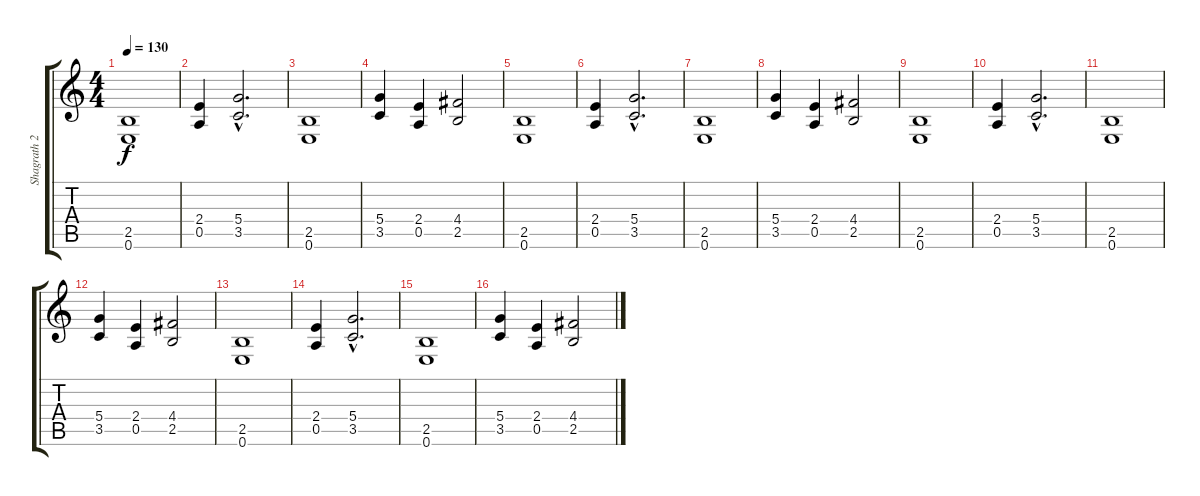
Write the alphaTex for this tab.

\track ("Shagrath 2" "Shagrath 2") {instrument overdrivenguitar}
\staff {score tabs}
\tuning (E4 B3 G3 D3 A2 E2) {hide}
\ts (4 4)
\tempo 130
\clef g2
\ks c
(2.5 0.6).1{dy f} |
(2.4 0.5).4 (5.4{hac} 3.5{hac}).2{d} |
(2.5 0.6).1 |
(5.4 3.5).4 (2.4 0.5).4 (4.4 2.5).2 |
(2.5 0.6).1 |
(2.4 0.5).4 (5.4{hac} 3.5{hac}).2{d} |
(2.5 0.6).1 |
(5.4 3.5).4 (2.4 0.5).4 (4.4 2.5).2 |
(2.5 0.6).1 |
(2.4 0.5).4 (5.4{hac} 3.5{hac}).2{d} |
(2.5 0.6).1 |
(5.4 3.5).4 (2.4 0.5).4 (4.4 2.5).2 |
(2.5 0.6).1{volume 7} |
(2.4 0.5).4{volume 6} (5.4{hac} 3.5{hac}).2{d volume 5} |
(2.5 0.6).1{volume 4} |
(5.4 3.5).4{volume 3} (2.4 0.5).4{volume 3} (4.4 2.5).2{volume 3}
